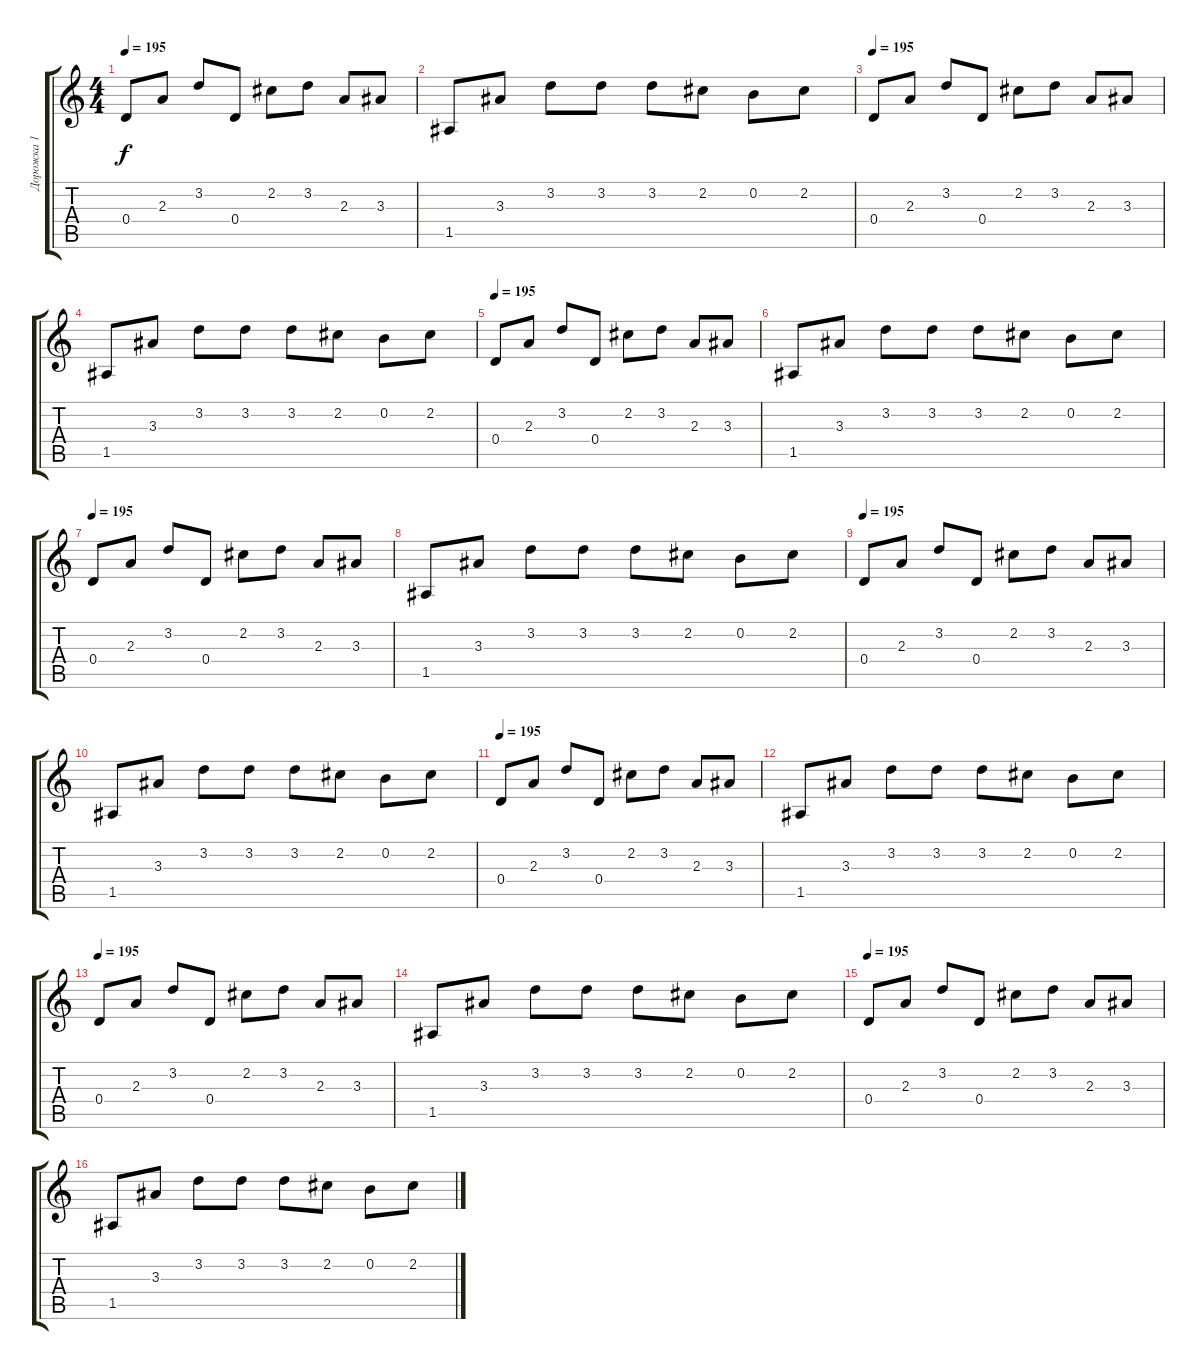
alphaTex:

\track ("Дорожка 1" "Дорожка 1") {instrument overdrivenguitar}
\staff {score tabs}
\tuning (E4 B3 G3 D3 A2 E2) {hide}
\ts (4 4)
\tempo 195
\clef g2
\ks c
0.4.8{dy f instrument overdrivenguitar} 2.3.8 3.2.8 0.4.8 2.2.8 3.2.8 2.3.8 3.3.8 |
1.5.8 3.3.8 3.2.8 3.2.8 3.2.8 2.2.8 0.2.8 2.2.8 |
\tempo 195
0.4.8 2.3.8 3.2.8 0.4.8 2.2.8 3.2.8 2.3.8 3.3.8 |
1.5.8 3.3.8 3.2.8 3.2.8 3.2.8 2.2.8 0.2.8 2.2.8 |
\tempo 195
0.4.8 2.3.8 3.2.8 0.4.8 2.2.8 3.2.8 2.3.8 3.3.8 |
1.5.8 3.3.8 3.2.8 3.2.8 3.2.8 2.2.8 0.2.8 2.2.8 |
\tempo 195
0.4.8 2.3.8 3.2.8 0.4.8 2.2.8 3.2.8 2.3.8 3.3.8 |
1.5.8 3.3.8 3.2.8 3.2.8 3.2.8 2.2.8 0.2.8 2.2.8 |
\tempo 195
0.4.8 2.3.8 3.2.8 0.4.8 2.2.8 3.2.8 2.3.8 3.3.8 |
1.5.8 3.3.8 3.2.8 3.2.8 3.2.8 2.2.8 0.2.8 2.2.8 |
\tempo 195
0.4.8 2.3.8 3.2.8 0.4.8 2.2.8 3.2.8 2.3.8 3.3.8 |
1.5.8 3.3.8 3.2.8 3.2.8 3.2.8 2.2.8 0.2.8 2.2.8 |
\tempo 195
0.4.8 2.3.8 3.2.8 0.4.8 2.2.8 3.2.8 2.3.8 3.3.8 |
1.5.8 3.3.8 3.2.8 3.2.8 3.2.8 2.2.8 0.2.8 2.2.8 |
\tempo 195
0.4.8 2.3.8 3.2.8 0.4.8 2.2.8 3.2.8 2.3.8 3.3.8 |
1.5.8 3.3.8 3.2.8 3.2.8 3.2.8 2.2.8 0.2.8 2.2.8
